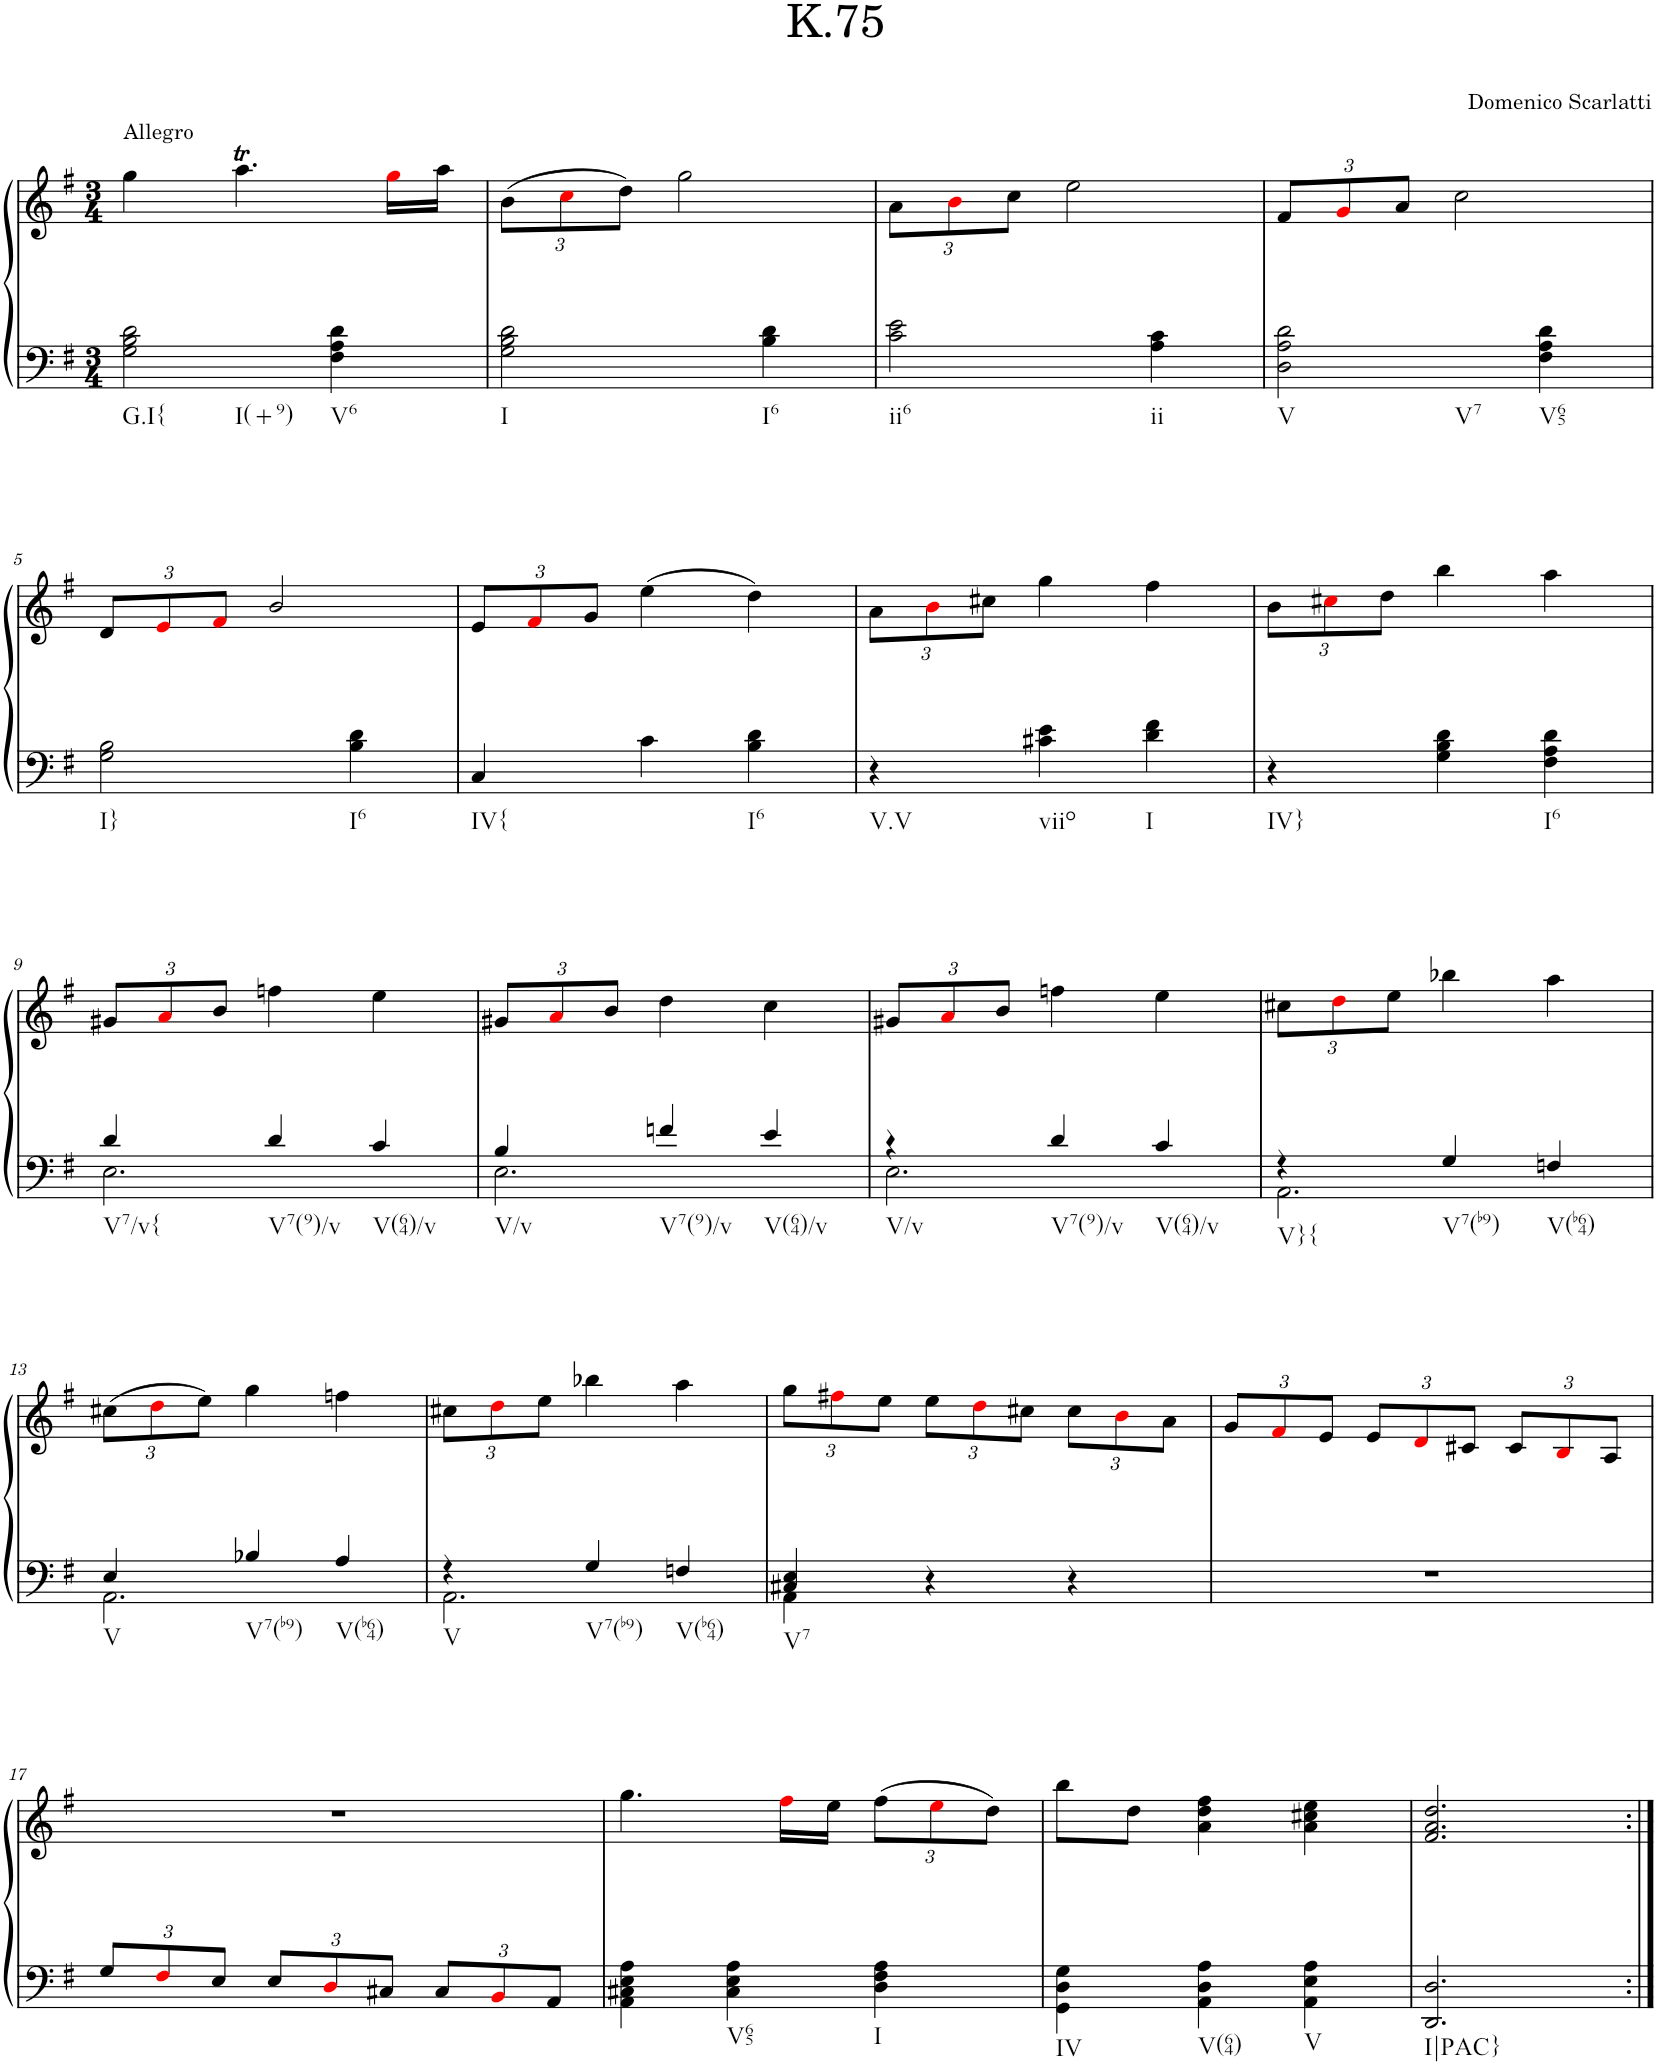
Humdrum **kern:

**kern	**kern
*part1	*part1
*staff2	*staff1
*I"Piano	*
*I'Pno.	*
*clefF4	*clefG2
*k[f#]	*k[f#]
*M3/4	*M3/4
=1	=1
!	!LO:TX:a:t=Allegro
!LO:TX:b:t=G.I{	!
!LO:TX:b:t=I(+9)	!
2G\ 2B\ 2d\	4gg\
.	4.aaT\
!LO:TX:b:t=V6	!
4F#\ 4A\ 4d\	.
.	16ggi\LL
.	16aa\JJ
=2	=2
*	*Xbrackettup
!LO:TX:b:t=I	!
2G\ 2B\ 2d\	(12b\L
.	12cci\
.	12dd\J)
.	2gg\
!LO:TX:b:t=I6	!
4B\ 4d\	.
=3	=3
!LO:TX:b:t=ii6	!
2c\ 2e\	12a\L
.	12bi\
.	12cc\J
.	2ee\
!LO:TX:b:t=ii	!
4A\ 4c\	.
=4	=4
!LO:TX:b:t=V	!
!LO:TX:b:t=V7	!
2D\ 2A\ 2d\	12f#/L
.	12gi/
.	12a/J
.	2cc\
!LO:TX:b:t=V65	!
4F#\ 4A\ 4d\	.
!!LO:LB:g=z
=5	=5
!LO:TX:b:t=I}	!
2G\ 2B\	12d/L
.	12ei/
.	12f#i/J
.	2b/
!LO:TX:b:t=I6	!
4B\ 4d\	.
=6	=6
!LO:TX:b:t=IV{	!
4C/	12e/L
.	12f#i/
.	12g/J
4c\	(4ee\
!LO:TX:b:t=I6	!
4B\ 4d\	4dd\)
=7	=7
!LO:TX:b:t=V.V	!
4r	12a\L
.	12bi\
.	12cc#X\J
!LO:TX:b:t=viio	!
4c#X\ 4e\	4gg\
!LO:TX:b:t=I	!
4d\ 4f#\	4ff#\
=8	=8
!LO:TX:b:t=IV}	!
4r	12b\L
.	12cc#Xi\
.	12dd\J
4G\ 4B\ 4d\	4bb\
!LO:TX:b:t=I6	!
4F#\ 4A\ 4d\	4aa\
!!LO:LB:g=z
=9	=9
*^	*
!LO:TX:b:t=V7/v{	!	!
4d/	2.E\	12g#X/L
.	.	12ai/
.	.	12b/J
!LO:TX:b:t=V7(9)/v	!	!
4d/	.	4ffn\
!LO:TX:b:t=V(64)/v	!	!
4c/	.	4ee\
=10	=10	=10
!LO:TX:b:t=V/v	!	!
4B/	2.E\	12g#X/L
.	.	12ai/
.	.	12b/J
!LO:TX:b:t=V7(9)/v	!	!
4fn/	.	4dd\
!LO:TX:b:t=V(64)/v	!	!
4e/	.	4cc\
=11	=11	=11
!LO:TX:b:t=V/v	!	!
4r	2.E\	12g#X/L
.	.	12ai/
.	.	12b/J
!LO:TX:b:t=V7(9)/v	!	!
4d/	.	4ffn\
!LO:TX:b:t=V(64)/v	!	!
4c/	.	4ee\
=12	=12	=12
!LO:TX:b:t=V}{	!	!
4r	2.AA\	12cc#X\L
.	.	12ddi\
.	.	12ee\J
!LO:TX:b:t=V7(b9)	!	!
4G/	.	4bb-X\
!LO:TX:b:t=V(b64)	!	!
4Fn/	.	4aa\
!!LO:LB:g=z
=13	=13	=13
!LO:TX:b:t=V	!	!
4E/	2.AA\	(12cc#X\L
.	.	12ddi\
.	.	12ee\J)
!LO:TX:b:t=V7(b9)	!	!
4B-X/	.	4gg\
!LO:TX:b:t=V(b64)	!	!
4A/	.	4ffn\
=14	=14	=14
!LO:TX:b:t=V	!	!
4r	2.AA\	12cc#X\L
.	.	12ddi\
.	.	12ee\J
!LO:TX:b:t=V7(b9)	!	!
4G/	.	4bb-X\
!LO:TX:b:t=V(b64)	!	!
4Fn/	.	4aa\
=15	=15	=15
!LO:TX:b:t=V7	!	!
4C#X/ 4E/	4AA\	12gg\L
.	.	12ff#Xi\
.	.	12ee\J
4r	2ryy	12ee\L
.	.	12ddi\
.	.	12cc#X\J
4r	.	12cc#\L
.	.	12bi\
.	.	12a\J
*v	*v	*
=16	=16
2.r	12g/L
.	12f#i/
.	12e/J
.	12e/L
.	12di/
.	12c#X/J
.	12c#/L
.	12Bi/
.	12A/J
!!LO:LB:g=z
=17	=17
*Xbrackettup	*
12G/L	2.r
12F#i/	.
12E/J	.
12E/L	.
12Di/	.
12C#X/J	.
12C#/L	.
12BBi/	.
12AA/J	.
=18	=18
4AA\ 4C#X\ 4E\ 4A\	4.gg\
!LO:TX:b:t=V65	!
4C#\ 4E\ 4A\	.
.	16ff#i\LL
.	16ee\JJ
!LO:TX:b:t=I	!
4D\ 4F#\ 4A\	(12ff#\L
.	12eei\
.	12dd\J)
=19	=19
!LO:TX:b:t=IV	!
4GG\ 4D\ 4G\	8bb\L
.	8dd\J
!LO:TX:b:t=V(64)	!
4AA\ 4D\ 4A\	4a\ 4dd\ 4ff#\
!LO:TX:b:t=V	!
4AA\ 4E\ 4A\	4a\ 4cc#X\ 4ee\
=20	=20
!LO:TX:b:t=I|PAC}	!
2.DD/ 2.D/	2.f#/ 2.a/ 2.dd/
=:|!	=:|!
*-	*-
